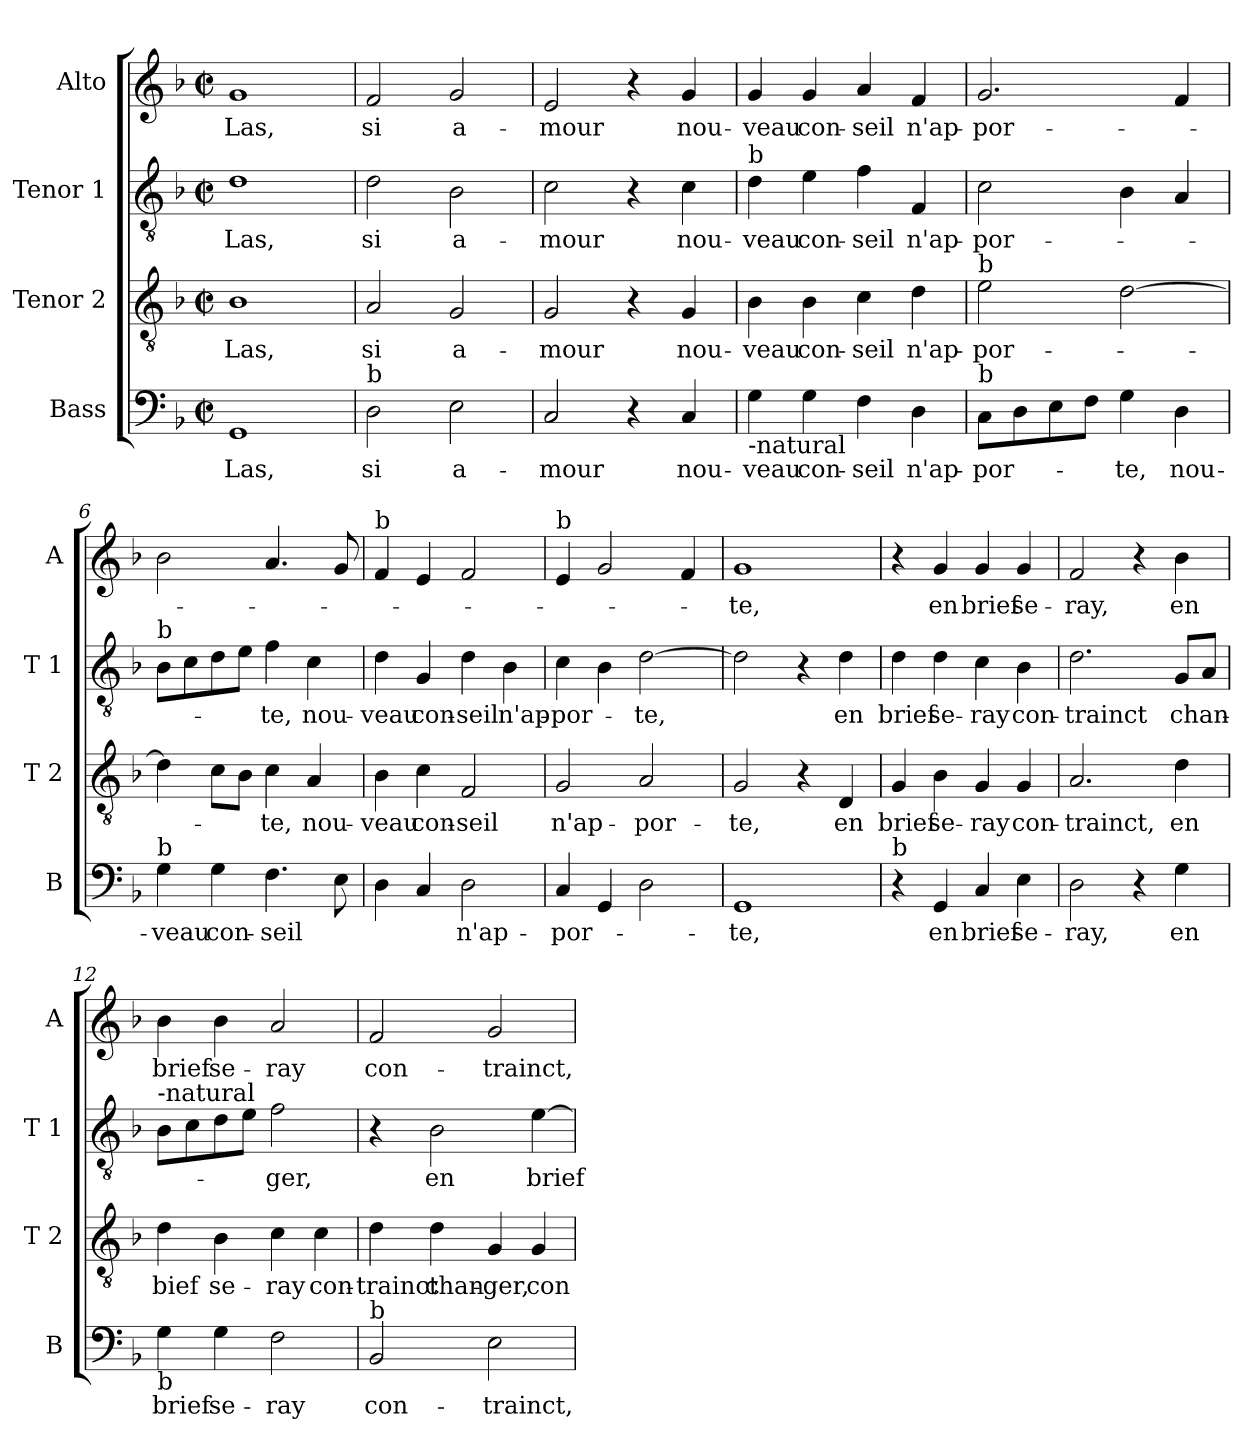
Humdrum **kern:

**kern	**text	**kern	**text	**kern	**text	**kern	**text
*part4	*part4	*part3	*part3	*part2	*part2	*part1	*part1
*staff4	*staff4	*staff3	*staff3	*staff2	*staff2	*staff1	*staff1
*I"Bass	*	*I"Tenor 2	*	*I"Tenor 1	*	*I"Alto	*
*I'B	*	*I'T 2	*	*I'T 1	*	*I'A	*
*clefF4	*	*clefGv2	*	*clefGv2	*	*clefG2	*
*k[b-]	*	*k[b-]	*	*k[b-]	*	*k[b-]	*
*F:	*	*F:	*	*F:	*	*F:	*
*M2/2	*	*M2/2	*	*M2/2	*	*M2/2	*
*met(c|)	*	*met(c|)	*	*met(c|)	*	*met(c|)	*
=1	=1	=1	=1	=1	=1	=1	=1
!	!LO:LY:b	!	!LO:LY:b	!	!LO:LY:b	!	!LO:LY:b
1GG	Las,	1B-	Las,	1d	Las,	1g	Las,
=2	=2	=2	=2	=2	=2	=2	=2
!LO:TX:a:t=b	!	!	!	!	!	!	!
!	!LO:LY:b	!	!LO:LY:b	!	!LO:LY:b	!	!LO:LY:b
2D\	si	2A/	si	2d\	si	2f/	si
!	!LO:LY:b	!	!LO:LY:b	!	!LO:LY:b	!	!LO:LY:b
2E\	a-	2G/	a-	2B-\	a-	2g/	a-
=3	=3	=3	=3	=3	=3	=3	=3
!	!LO:LY:b	!	!LO:LY:b	!	!LO:LY:b	!	!LO:LY:b
2C/	-mour	2G/	-mour	2c\	-mour	2e/	-mour
4r	.	4r	.	4r	.	4r	.
!	!LO:LY:b	!	!LO:LY:b	!	!LO:LY:b	!	!LO:LY:b
4C/	nou-	4G/	nou-	4c\	nou-	4g/	nou-
=4	=4	=4	=4	=4	=4	=4	=4
!	!	!	!	!LO:TX:a:t=b	!	!	!
!LO:TX:b:t=-natural	!	!	!	!	!	!	!
!	!LO:LY:b	!	!LO:LY:b	!	!LO:LY:b	!	!LO:LY:b
4G\	-veau	4B-\	-veau	4d\	-veau	4g/	-veau
!	!LO:LY:b	!	!LO:LY:b	!	!LO:LY:b	!	!LO:LY:b
4G\	con-	4B-\	con-	4e\	con-	4g/	con-
!	!LO:LY:b	!	!LO:LY:b	!	!LO:LY:b	!	!LO:LY:b
4F\	-seil	4c\	-seil	4f\	-seil	4a/	-seil
!	!LO:LY:b	!	!LO:LY:b	!	!LO:LY:b	!	!LO:LY:b
4D\	n'ap-	4d\	n'ap-	4F/	n'ap-	4f/	n'ap-
=5	=5	=5	=5	=5	=5	=5	=5
!	!	!LO:TX:a:t=b	!	!	!	!	!
!LO:TX:a:t=b	!	!	!	!	!	!	!
!	!LO:LY:b	!	!LO:LY:b	!	!LO:LY:b	!	!LO:LY:b
8C\L	-por-	2e\	-por-	2c\	-por-	2.g/	-por-
8D\	.	.	.	.	.	.	.
8E\	.	.	.	.	.	.	.
8F\J	.	.	.	.	.	.	.
!	!LO:LY:b	!	!	!	!	!	!
4G\	-te,	[2d\	.	4B-\	.	.	.
!	!LO:LY:b	!	!	!	!	!	!
4D\	nou-	.	.	4A/	.	4f/	.
!!LO:LB:g=z
=6	=6	=6	=6	=6	=6	=6	=6
!	!	!	!	!LO:TX:a:t=b	!	!	!
!LO:TX:a:t=b	!	!	!	!	!	!	!
!	!LO:LY:b	!	!	!	!	!	!
4G\	-veau	4d\]	.	8B-\L	.	2b-\	.
.	.	.	.	8c\	.	.	.
!	!LO:LY:b	!	!	!	!	!	!
4G\	con-	8c\L	.	8d\	.	.	.
.	.	8B-\J	.	8e\J	.	.	.
!	!LO:LY:b	!	!LO:LY:b	!	!LO:LY:b	!	!
4.F\	-seil	4c\	-te,	4f\	-te,	4.a/	.
!	!	!	!LO:LY:b	!	!LO:LY:b	!	!
.	.	4A/	nou-	4c\	nou-	.	.
8E\	.	.	.	.	.	8g/	.
=7	=7	=7	=7	=7	=7	=7	=7
!	!	!	!	!	!	!LO:TX:a:t=b	!
!	!	!	!LO:LY:b	!	!LO:LY:b	!	!
4D\	.	4B-\	-veau	4d\	-veau	4f/	.
!	!	!	!LO:LY:b	!	!LO:LY:b	!	!
4C/	.	4c\	con-	4G/	con-	4e/	.
!	!LO:LY:b	!	!LO:LY:b	!	!LO:LY:b	!	!
2D\	n'ap-	2F/	-seil	4d\	-seil	2f/	.
!	!	!	!	!	!LO:LY:b	!	!
.	.	.	.	4B-\	n'ap-	.	.
=8	=8	=8	=8	=8	=8	=8	=8
!	!	!	!	!	!	!LO:TX:a:t=b	!
!	!LO:LY:b	!	!LO:LY:b	!	!LO:LY:b	!	!
4C/	-por-	2G/	n'ap-	4c\	-por-	4e/	.
4GG/	.	.	.	4B-\	.	2g/	.
!	!	!	!LO:LY:b	!	!LO:LY:b	!	!
2D\	.	2A/	-por-	[2d\	-te,	.	.
.	.	.	.	.	.	4f/	.
=9	=9	=9	=9	=9	=9	=9	=9
!	!LO:LY:b	!	!LO:LY:b	!	!	!	!LO:LY:b
1GG	-te,	2G/	-te,	2d\]	.	1g	-te,
.	.	4r	.	4r	.	.	.
!	!	!	!LO:LY:b	!	!LO:LY:b	!	!
.	.	4D/	en	4d\	en	.	.
=10	=10	=10	=10	=10	=10	=10	=10
!LO:TX:a:t=b	!	!	!	!	!	!	!
!	!	!	!LO:LY:b	!	!LO:LY:b	!	!
4r	.	4G/	brief	4d\	brief	4r	.
!	!LO:LY:b	!	!LO:LY:b	!	!LO:LY:b	!	!LO:LY:b
4GG/	en	4B-\	se-	4d\	se-	4g/	en
!	!LO:LY:b	!	!LO:LY:b	!	!LO:LY:b	!	!LO:LY:b
4C/	brief	4G/	-ray	4c\	-ray	4g/	brief
!	!LO:LY:b	!	!LO:LY:b	!	!LO:LY:b	!	!LO:LY:b
4E\	se-	4G/	con-	4B-\	con-	4g/	se-
!!LO:PB:g=z
=11	=11	=11	=11	=11	=11	=11	=11
!	!LO:LY:b	!	!LO:LY:b	!	!LO:LY:b	!	!LO:LY:b
2D\	-ray,	2.A/	-trainct,	2.d\	-trainct	2f/	-ray,
4r	.	.	.	.	.	4r	.
!	!LO:LY:b	!	!LO:LY:b	!	!LO:LY:b	!	!LO:LY:b
4G\	en	4d\	en	8G/L	chan-	4b-\	en
.	.	.	.	8A/J	.	.	.
=12	=12	=12	=12	=12	=12	=12	=12
!	!	!	!	!LO:TX:a:t=-natural	!	!	!
!LO:TX:b:t=b	!	!	!	!	!	!	!
!	!LO:LY:b	!	!LO:LY:b	!	!	!	!LO:LY:b
4G\	brief	4d\	bief	8B-\L	.	4b-\	brief
.	.	.	.	8c\	.	.	.
!	!LO:LY:b	!	!LO:LY:b	!	!	!	!LO:LY:b
4G\	se-	4B-\	se-	8d\	.	4b-\	se-
.	.	.	.	8e\J	.	.	.
!	!LO:LY:b	!	!LO:LY:b	!	!LO:LY:b	!	!LO:LY:b
2F\	-ray	4c\	-ray	2f\	-ger,	2a/	-ray
!	!	!	!LO:LY:b	!	!	!	!
.	.	4c\	con-	.	.	.	.
=13	=13	=13	=13	=13	=13	=13	=13
!LO:TX:a:t=b	!	!	!	!	!	!	!
!	!LO:LY:b	!	!LO:LY:b	!	!	!	!LO:LY:b
2BB-/	con-	4d\	-trainct	4r	.	2f/	con-
!	!	!	!LO:LY:b	!	!LO:LY:b	!	!
.	.	4d\	chan-	2B-\	en	.	.
!	!LO:LY:b	!	!LO:LY:b	!	!	!	!LO:LY:b
2E\	-trainct,	4G/	-ger,	.	.	2g/	-trainct,
!	!	!	!LO:LY:b	!	!LO:LY:b	!	!
.	.	4G/	con-	[4e\	brief	.	.
=	=	=	=	=	=	=	=
*-	*-	*-	*-	*-	*-	*-	*-
